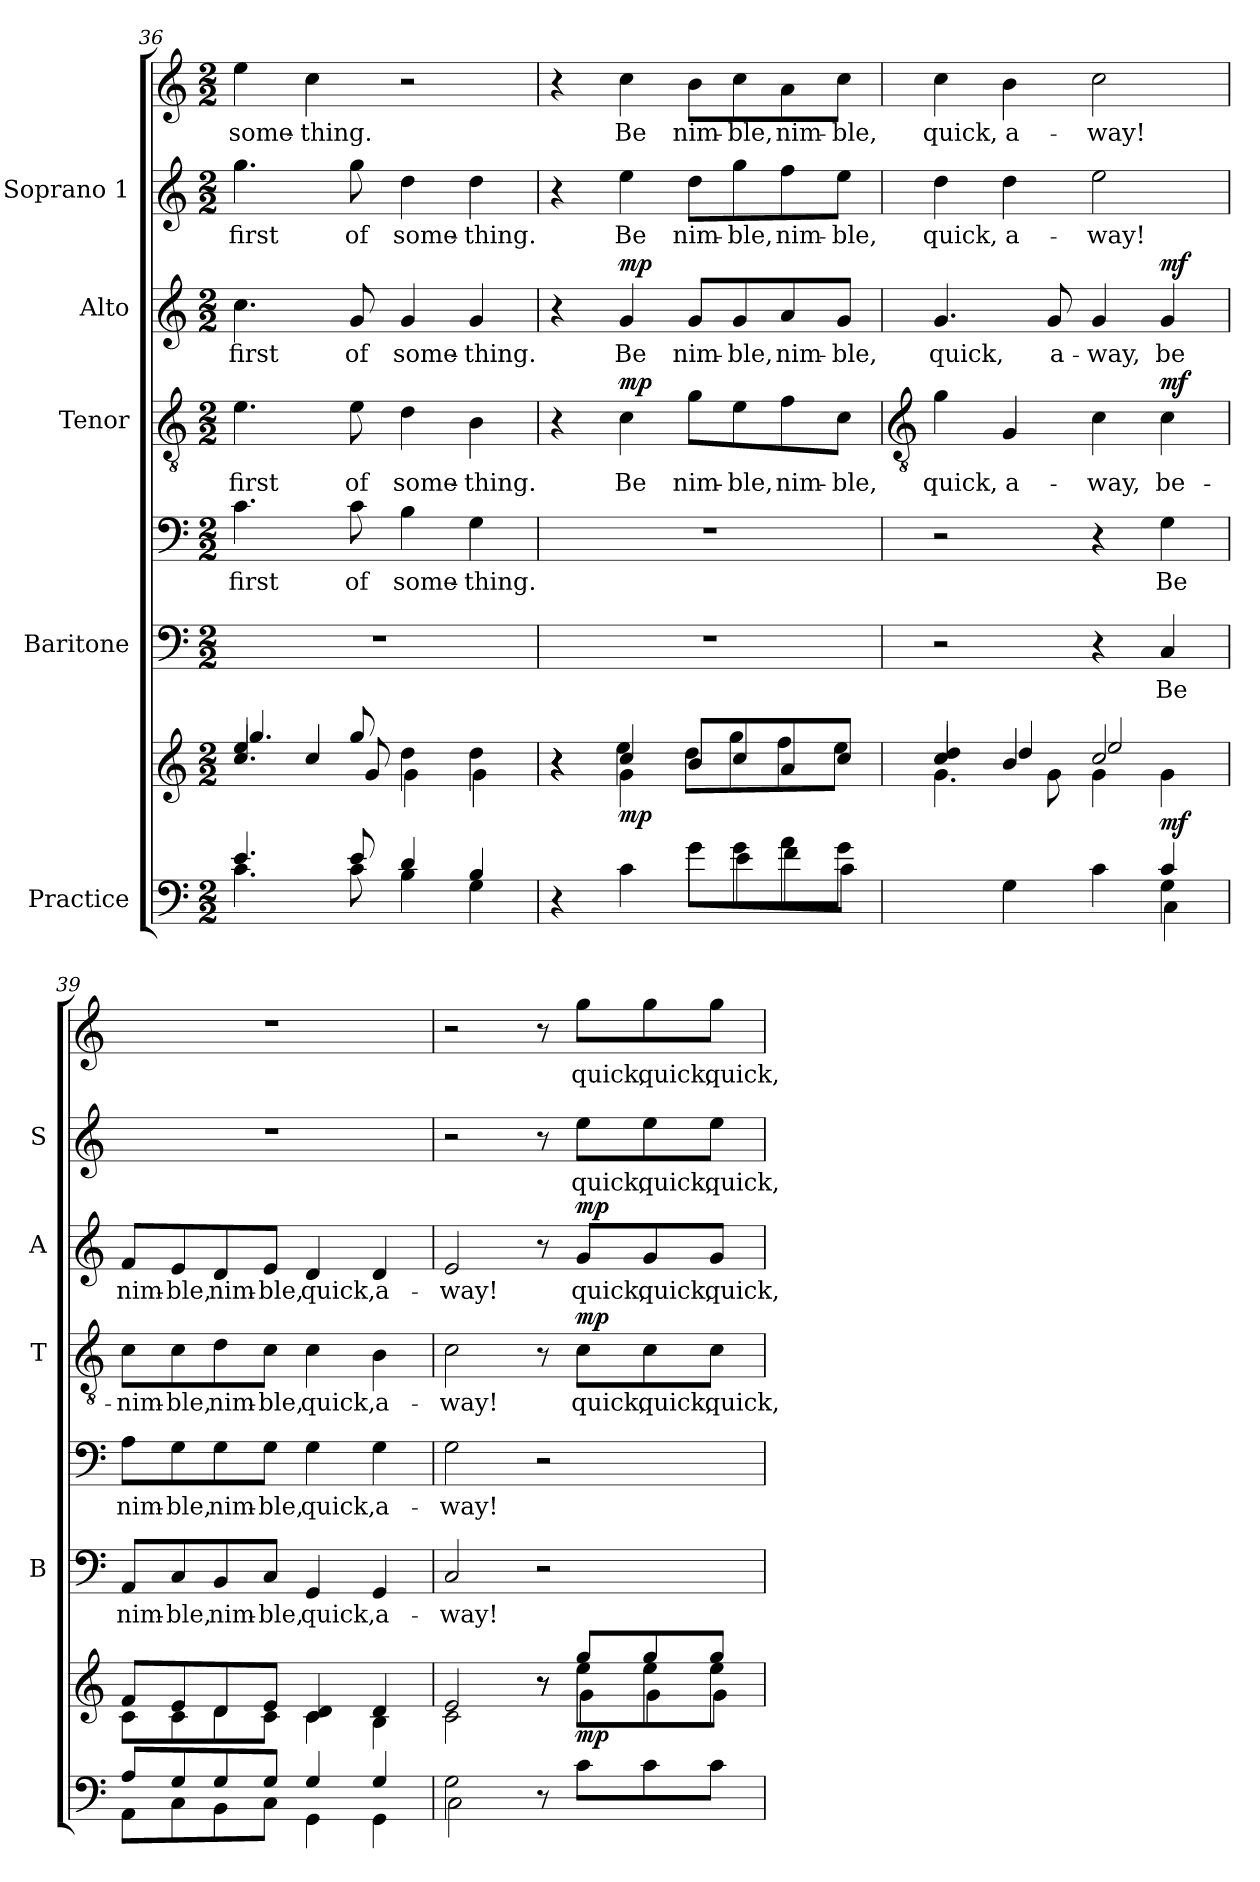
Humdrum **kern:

**kern	**kern	**dynam	**kern	**text	**kern	**text	**dynam	**kern	**text	**dynam	**kern	**text	**dynam	**kern	**text	**kern	**text	**dynam
*part5	*part5	*part5	*part4	*part4	*part4	*part4	*part4	*part3	*part3	*part3	*part2	*part2	*part2	*part1	*part1	*part1	*part1	*part1
*staff8	*staff7	*staff7/8	*staff6	*staff6	*staff5	*staff5	*staff5/6	*staff4	*staff4	*staff4	*staff3	*staff3	*staff3	*staff2	*staff2	*staff1	*staff1	*staff1/2
*I"Practice	*	*	*I"Baritone	*	*	*	*	*I"Tenor	*	*	*I"Alto	*	*	*I"Soprano 1	*	*	*	*
*	*	*	*I'B	*	*	*	*	*I'T	*	*	*I'A	*	*	*I'S	*	*	*	*
*clefF4	*clefG2	*	*clefF4	*	*clefF4	*	*	*clefGv2	*	*	*clefG2	*	*	*clefG2	*	*clefG2	*	*
*k[]	*k[]	*	*k[]	*	*k[]	*	*	*k[]	*	*	*k[]	*	*	*k[]	*	*k[]	*	*
*C:	*C:	*	*C:	*	*C:	*	*	*C:	*	*	*C:	*	*	*C:	*	*C:	*	*
*M2/2	*M2/2	*	*M2/2	*	*M2/2	*	*	*M2/2	*	*	*M2/2	*	*	*M2/2	*	*M2/2	*	*
=36	=36	=36	=36	=36	=36	=36	=36	=36	=36	=36	=36	=36	=36	=36	=36	=36	=36	=36
*^	*^	*	*	*	*	*	*	*	*	*	*	*	*	*	*	*	*	*
*	*^	*	*^	*	*	*	*	*	*	*	*	*	*	*	*	*	*	*	*	*
!	!	!	!	!	!	!	!	!	!	!LO:LY:b	!	!	!LO:LY:b	!	!	!LO:LY:b	!	!	!LO:LY:b	!	!LO:LY:b	!
4.e	4.c	1ryy	4ee	4.gg/	4.cc/	.	1r	.	4.c	first	.	4.e	first	.	4.cc	first	.	4.gg	first	4ee	some-	.
!	!	!	!	!	!	!	!	!	!	!	!	!	!	!	!	!	!	!	!	!	!LO:LY:b	!
.	.	.	4cc	.	.	.	.	.	.	.	.	.	.	.	.	.	.	.	.	4cc	-thing.	.
!	!	!	!	!	!	!	!	!	!	!LO:LY:b	!	!	!LO:LY:b	!	!	!LO:LY:b	!	!	!LO:LY:b	!	!	!
8e	8c	.	.	8gg/	8g/	.	.	.	8c	of	.	8e	of	.	8g	of	.	8gg	of	.	.	.
!	!	!	!	!	!	!	!	!	!	!LO:LY:b	!	!	!LO:LY:b	!	!	!LO:LY:b	!	!	!LO:LY:b	!	!	!
4d	4B	.	2ryy	4dd	4g\	.	.	.	4B	some-	.	4d	some-	.	4g	some-	.	4dd	some-	2r	.	.
!	!	!	!	!	!	!	!	!	!	!LO:LY:b	!	!	!LO:LY:b	!	!	!LO:LY:b	!	!	!LO:LY:b	!	!	!
4B	4G	.	.	4dd	4g\	.	.	.	4G	-thing.	.	4B	-thing.	.	4g	-thing.	.	4dd	-thing.	.	.	.
=37	=37	=37	=37	=37	=37	=37	=37	=37	=37	=37	=37	=37	=37	=37	=37	=37	=37	=37	=37	=37	=37	=37
*	*	*^	*	*	*	*	*	*	*	*	*	*	*	*	*	*	*	*	*	*	*	*
2ryy	4r	1ryy	1ryy	4r	4r	4r	.	1r	.	1r	.	.	4r	.	.	4r	.	.	4r	.	4r	.	.
!	!	!	!	!	!	!	!LO:DY:b	!	!	!	!	!	!	!LO:LY:b	!LO:DY:b	!	!LO:LY:b	!LO:DY:b	!	!LO:LY:b	!	!LO:LY:b	!LO:DY:b=2
!	!	!	!	!	!	!	!	!	!	!	!	!	!	!	!	!	!	!	!	!	!	!	!LO:DY:n=1:b
.	4c	.	.	4cc	4ee	4g\	mp	.	.	.	.	.	4c	Be	mp	4g	Be	mp	4ee	Be	4cc	Be	mp mp
!	!	!	!	!	!	!	!	!	!	!	!	!	!	!LO:LY:b	!	!	!LO:LY:b	!	!	!LO:LY:b	!	!LO:LY:b	!
8g\L	8gL	.	.	8bL	8ddL	2ryy	.	.	.	.	.	.	8g\L	nim-	.	8g/L	nim-	.	8dd\L	nim-	8b\L	nim-	.
!	!	!	!	!	!	!	!	!	!	!	!	!	!	!LO:LY:b	!	!	!LO:LY:b	!	!	!LO:LY:b	!	!LO:LY:b	!
8g\	8e	.	.	8cc	8gg	.	.	.	.	.	.	.	8e\	-ble,	.	8g/	-ble,	.	8gg\	-ble,	8cc\	-ble,	.
!	!	!	!	!	!	!	!	!	!	!	!	!	!	!LO:LY:b	!	!	!LO:LY:b	!	!	!LO:LY:b	!	!LO:LY:b	!
8a\	8f	.	.	8a/	8ff	.	.	.	.	.	.	.	8f\	nim-	.	8a/	nim-	.	8ff\	nim-	8a\	nim-	.
!	!	!	!	!	!	!	!	!	!	!	!	!	!	!LO:LY:b	!	!	!LO:LY:b	!	!	!LO:LY:b	!	!LO:LY:b	!
8g\J	8cJ	.	.	8ccJ	8eeJ	.	.	.	.	.	.	.	8c\J	-ble,	.	8g/J	-ble,	.	8ee\J	-ble,	8cc\J	-ble,	.
*v	*v	*v	*v	*	*	*	*	*	*	*	*	*	*	*	*	*	*	*	*	*	*	*	*
!!LO:LB:g=z
=38	=38	=38	=38	=38	=38	=38	=38	=38	=38	=38	=38	=38	=38	=38	=38	=38	=38	=38	=38	=38
*	*	*	*	*	*	*	*	*	*	*clefGv2	*	*	*	*	*	*	*	*	*	*
*^	*	*	*	*	*	*	*	*	*	*	*	*	*	*	*	*	*	*	*	*
*	*^	*	*	*	*	*	*	*	*	*	*	*	*	*	*	*	*	*	*	*	*
!	!	!	!	!	!	!	!	!	!	!	!	!	!LO:LY:b	!	!	!LO:LY:b	!	!	!LO:LY:b	!	!LO:LY:b	!
4gyy	2ryy	2ryy	4cc/	4cc/ 4dd/	4.g\	.	2r	.	2r	.	.	4g	quick,	.	4.g	quick,	.	4dd	quick,	4cc	quick,	.
!	!	!	!	!	!	!	!	!	!	!	!	!	!LO:LY:b	!	!	!	!	!	!LO:LY:b	!	!LO:LY:b	!
4G	.	.	4b/	4dd/	.	.	.	.	.	.	.	4G	a-	.	.	.	.	4dd	a-	4b	a-	.
!	!	!	!	!	!	!	!	!	!	!	!	!	!	!	!	!LO:LY:b	!	!	!	!	!	!
.	.	.	.	.	8g\	.	.	.	.	.	.	.	.	.	8g	a-	.	.	.	.	.	.
!	!	!	!	!	!	!	!	!	!	!	!	!	!LO:LY:b	!	!	!LO:LY:b	!	!	!LO:LY:b	!	!LO:LY:b	!
4c	4ryy	4ryy	2cc/	2ee/	4g\	.	4r	.	4r	.	.	4c	-way,	.	4g	-way,	.	2ee	-way!	2cc	-way!	.
!	!	!	!	!	!	!LO:DY:b	!	!LO:LY:b	!	!LO:LY:b	!LO:DY:b=2	!	!LO:LY:b	!	!	!LO:LY:b	!	!	!	!	!	!
!	!	!	!	!	!	!	!	!	!	!	!LO:DY:n=1:b	!	!	!LO:DY:b	!	!	!LO:DY:b	!	!	!	!	!
4c	4G	4C\	.	.	4g\	mf	4C	Be	4G	Be	mf mf	4c	be-	mf	4g	be	mf	.	.	.	.	.
=39	=39	=39	=39	=39	=39	=39	=39	=39	=39	=39	=39	=39	=39	=39	=39	=39	=39	=39	=39	=39	=39	=39
*	*	*	*	*	*^	*	*	*	*	*	*	*	*	*	*	*	*	*	*	*	*	*
!	!	!	!	!	!	!	!	!	!LO:LY:b	!	!LO:LY:b	!	!	!LO:LY:b	!	!	!LO:LY:b	!	!	!	!	!	!
*	*v	*v	*	*	*	*	*	*	*	*	*	*	*	*	*	*	*	*	*	*	*	*	*
8AL	8AA\L	1ryy	1ryy	8fL	8cL	.	8AA/L	-nim-	8A\L	nim-	.	8c\L	-nim-	.	8f/L	nim-	.	1r	.	1r	.	.
!	!	!	!	!	!	!	!	!LO:LY:b	!	!LO:LY:b	!	!	!LO:LY:b	!	!	!LO:LY:b	!	!	!	!	!	!
8G	8C\	.	.	8e	8c	.	8C/	-ble,	8G\	-ble,	.	8c\	-ble,	.	8e/	-ble,	.	.	.	.	.	.
!	!	!	!	!	!	!	!	!LO:LY:b	!	!LO:LY:b	!	!	!LO:LY:b	!	!	!LO:LY:b	!	!	!	!	!	!
8G	8BB\	.	.	8d	8d	.	8BB/	nim-	8G\	nim-	.	8d\	nim-	.	8d/	nim-	.	.	.	.	.	.
!	!	!	!	!	!	!	!	!LO:LY:b	!	!LO:LY:b	!	!	!LO:LY:b	!	!	!LO:LY:b	!	!	!	!	!	!
8GJ	8C\J	.	.	8eJ	8cJ	.	8C/J	-ble,	8G\J	-ble,	.	8c\J	-ble,	.	8e/J	-ble,	.	.	.	.	.	.
!	!	!	!	!	!	!	!	!LO:LY:b	!	!LO:LY:b	!	!	!LO:LY:b	!	!	!LO:LY:b	!	!	!	!	!	!
4G/	4GG	.	.	4c 4d	4c	.	4GG	quick,	4G	quick,	.	4c	quick,	.	4d	quick,	.	.	.	.	.	.
!	!	!	!	!	!	!	!	!LO:LY:b	!	!LO:LY:b	!	!	!LO:LY:b	!	!	!LO:LY:b	!	!	!	!	!	!
4G/	4GG	.	.	4d	4B	.	4GG	a-	4G	a-	.	4B	a-	.	4d	a-	.	.	.	.	.	.
=40	=40	=40	=40	=40	=40	=40	=40	=40	=40	=40	=40	=40	=40	=40	=40	=40	=40	=40	=40	=40	=40	=40
*	*^	*	*	*	*	*	*	*	*	*	*	*	*	*	*	*	*	*	*	*	*	*
!	!	!	!	!	!	!	!	!	!LO:LY:b	!	!LO:LY:b	!	!	!LO:LY:b	!	!	!LO:LY:b	!	!	!	!	!	!
2ryy	2G	2C\	2ryy	2ryy	2e	2c	.	2C	way!	2G	-way!	.	2c	-way!	.	2e	-way!	.	2r	.	2r	.	.
8r	2ryy	2ryy	8r	8r	8r	2ryy	.	2r	.	2r	.	.	8r	.	.	8r	.	.	8r	.	8r	.	.
!	!	!	!	!	!	!	!LO:DY:b	!	!	!	!	!	!	!LO:LY:b	!LO:DY:b	!	!LO:LY:b	!LO:DY:b	!	!LO:LY:b	!	!LO:LY:b	!LO:DY:b=2
!	!	!	!	!	!	!	!	!	!	!	!	!	!	!	!	!	!	!	!	!	!	!	!LO:DY:n=1:b
8cL	.	.	8ggL	8eeL	8g\L	.	mp	.	.	.	.	.	8c\L	quick,	mp	8g/L	quick,	mp	8ee\L	quick,	8gg\L	quick,	mp mp
!	!	!	!	!	!	!	!	!	!	!	!	!	!	!LO:LY:b	!	!	!LO:LY:b	!	!	!LO:LY:b	!	!LO:LY:b	!
8c	.	.	8gg	8ee	8g\	.	.	.	.	.	.	.	8c\	quick,	.	8g/	quick,	.	8ee\	quick,	8gg\	quick,	.
!	!	!	!	!	!	!	!	!	!	!	!	!	!	!LO:LY:b	!	!	!LO:LY:b	!	!	!LO:LY:b	!	!LO:LY:b	!
8cJ	.	.	8ggJ	8eeJ	8g\J	.	.	.	.	.	.	.	8c\J	quick,	.	8g/J	quick,	.	8ee\J	quick,	8gg\J	quick,	.
*v	*v	*v	*	*	*	*	*	*	*	*	*	*	*	*	*	*	*	*	*	*	*	*	*
*	*v	*v	*v	*v	*	*	*	*	*	*	*	*	*	*	*	*	*	*	*	*	*
=	=	=	=	=	=	=	=	=	=	=	=	=	=	=	=	=	=	=
*-	*-	*-	*-	*-	*-	*-	*-	*-	*-	*-	*-	*-	*-	*-	*-	*-	*-	*-
